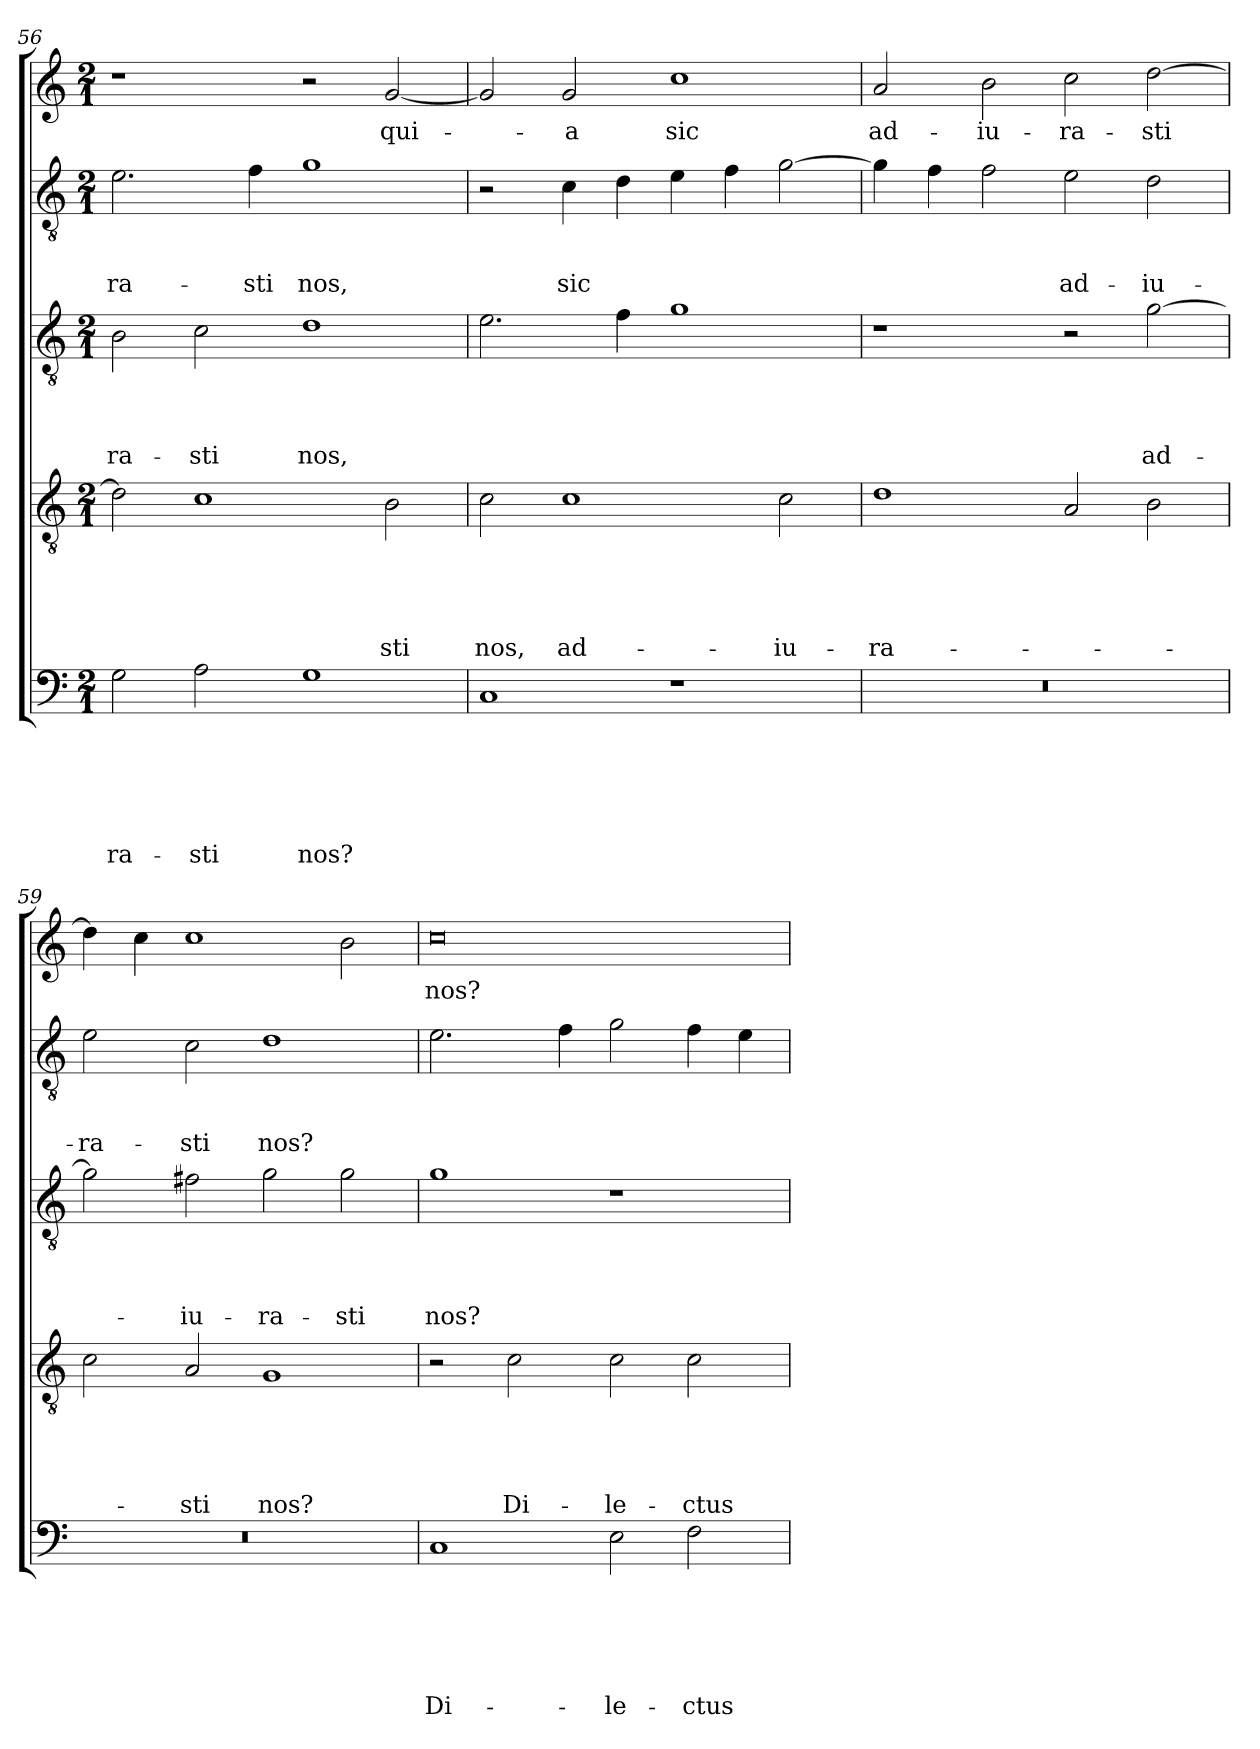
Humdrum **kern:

**kern	**text	**text	**text	**text	**text	**text	**kern	**text	**text	**text	**text	**text	**kern	**text	**text	**text	**text	**kern	**text	**text	**text	**kern	**text
*part5	*part5	*part5	*part5	*part5	*part5	*part5	*part4	*part4	*part4	*part4	*part4	*part4	*part3	*part3	*part3	*part3	*part3	*part2	*part2	*part2	*part2	*part1	*part1
*staff5	*staff5	*staff5	*staff5	*staff5	*staff5	*staff5	*staff4	*staff4	*staff4	*staff4	*staff4	*staff4	*staff3	*staff3	*staff3	*staff3	*staff3	*staff2	*staff2	*staff2	*staff2	*staff1	*staff1
*clefF4	*	*	*	*	*	*	*clefGv2	*	*	*	*	*	*clefGv2	*	*	*	*	*clefGv2	*	*	*	*clefG2	*
*k[]	*	*	*	*	*	*	*k[]	*	*	*	*	*	*k[]	*	*	*	*	*k[]	*	*	*	*k[]	*
*C:	*	*	*	*	*	*	*C:	*	*	*	*	*	*C:	*	*	*	*	*C:	*	*	*	*C:	*
*M2/1	*	*	*	*	*	*	*M2/1	*	*	*	*	*	*M2/1	*	*	*	*	*M2/1	*	*	*	*M2/1	*
=56	=56	=56	=56	=56	=56	=56	=56	=56	=56	=56	=56	=56	=56	=56	=56	=56	=56	=56	=56	=56	=56	=56	=56
!	!	!	!	!	!	!LO:LY:b	!	!	!	!	!	!	!	!	!	!	!LO:LY:b	!	!	!	!LO:LY:b	!	!
2G\	.	.	.	.	.	-ra-	2d\]	.	.	.	.	.	2B\	.	.	.	-ra-	2.e\	.	.	-ra-	1r	.
!	!	!	!	!	!	!LO:LY:b	!	!	!	!	!	!	!	!	!	!	!LO:LY:b	!	!	!	!	!	!
2A\	.	.	.	.	.	-sti	1c	.	.	.	.	.	2c\	.	.	.	-sti	.	.	.	.	.	.
!	!	!	!	!	!	!	!	!	!	!	!	!	!	!	!	!	!	!	!	!	!LO:LY:b	!	!
.	.	.	.	.	.	.	.	.	.	.	.	.	.	.	.	.	.	4f\	.	.	-sti	.	.
!	!	!	!	!	!	!LO:LY:b	!	!	!	!	!	!	!	!	!	!	!LO:LY:b	!	!	!	!LO:LY:b	!	!
1G	.	.	.	.	.	nos?	.	.	.	.	.	.	1d	.	.	.	nos,	1g	.	.	nos,	2r	.
!	!	!	!	!	!	!	!	!	!	!	!	!LO:LY:b	!	!	!	!	!	!	!	!	!	!	!LO:LY:b
.	.	.	.	.	.	.	2B\	.	.	.	.	-sti	.	.	.	.	.	.	.	.	.	[2g/	qui-
=57	=57	=57	=57	=57	=57	=57	=57	=57	=57	=57	=57	=57	=57	=57	=57	=57	=57	=57	=57	=57	=57	=57	=57
!	!	!	!	!	!	!	!	!	!	!	!	!LO:LY:b	!	!	!	!	!	!	!	!	!	!	!
1C	.	.	.	.	.	.	2c\	.	.	.	.	nos,	2.e\	.	.	.	.	2r	.	.	.	2g/]	.
!	!	!	!	!	!	!	!	!	!	!	!	!LO:LY:b	!	!	!	!	!	!	!	!	!LO:LY:b	!	!LO:LY:b
.	.	.	.	.	.	.	1c	.	.	.	.	ad-	.	.	.	.	.	4c\	.	.	sic	2g/	-a
.	.	.	.	.	.	.	.	.	.	.	.	.	4f\	.	.	.	.	4d\	.	.	.	.	.
!	!	!	!	!	!	!	!	!	!	!	!	!	!	!	!	!	!	!	!	!	!	!	!LO:LY:b
1r	.	.	.	.	.	.	.	.	.	.	.	.	1g	.	.	.	.	4e\	.	.	.	1cc	sic
.	.	.	.	.	.	.	.	.	.	.	.	.	.	.	.	.	.	4f\	.	.	.	.	.
!	!	!	!	!	!	!	!	!	!	!	!	!LO:LY:b	!	!	!	!	!	!	!	!	!	!	!
.	.	.	.	.	.	.	2c\	.	.	.	.	-iu-	.	.	.	.	.	[2g\	.	.	.	.	.
=58	=58	=58	=58	=58	=58	=58	=58	=58	=58	=58	=58	=58	=58	=58	=58	=58	=58	=58	=58	=58	=58	=58	=58
!	!	!	!	!	!	!	!	!	!	!	!	!LO:LY:b	!	!	!	!	!	!	!	!	!	!	!LO:LY:b
0r	.	.	.	.	.	.	1d	.	.	.	.	-ra-	1r	.	.	.	.	4g\]	.	.	.	2a/	ad-
.	.	.	.	.	.	.	.	.	.	.	.	.	.	.	.	.	.	4f\	.	.	.	.	.
!	!	!	!	!	!	!	!	!	!	!	!	!	!	!	!	!	!	!	!	!	!	!	!LO:LY:b
.	.	.	.	.	.	.	.	.	.	.	.	.	.	.	.	.	.	2f\	.	.	.	2b\	-iu-
!	!	!	!	!	!	!	!	!	!	!	!	!	!	!	!	!	!	!	!	!	!LO:LY:b	!	!LO:LY:b
.	.	.	.	.	.	.	2A/	.	.	.	.	.	2r	.	.	.	.	2e\	.	.	ad-	2cc\	-ra-
!	!	!	!	!	!	!	!	!	!	!	!	!	!	!	!	!	!LO:LY:b	!	!	!	!LO:LY:b	!	!LO:LY:b
.	.	.	.	.	.	.	2B\	.	.	.	.	.	[2g\	.	.	.	ad-	2d\	.	.	-iu-	[2dd\	-sti
=59	=59	=59	=59	=59	=59	=59	=59	=59	=59	=59	=59	=59	=59	=59	=59	=59	=59	=59	=59	=59	=59	=59	=59
!	!	!	!	!	!	!	!	!	!	!	!	!	!	!	!	!	!	!	!	!	!LO:LY:b	!	!
0r	.	.	.	.	.	.	2c\	.	.	.	.	.	2g\]	.	.	.	.	2e\	.	.	-ra-	4dd\]	.
.	.	.	.	.	.	.	.	.	.	.	.	.	.	.	.	.	.	.	.	.	.	4cc\	.
!	!	!	!	!	!	!	!	!	!	!	!	!LO:LY:b	!	!	!	!	!LO:LY:b	!	!	!	!LO:LY:b	!	!
.	.	.	.	.	.	.	2A/	.	.	.	.	-sti	2f#X\	.	.	.	-iu-	2c\	.	.	-sti	1cc	.
!	!	!	!	!	!	!	!	!	!	!	!	!LO:LY:b	!	!	!	!	!LO:LY:b	!	!	!	!LO:LY:b	!	!
.	.	.	.	.	.	.	1G	.	.	.	.	nos?	2g\	.	.	.	-ra-	1d	.	.	nos?	.	.
!	!	!	!	!	!	!	!	!	!	!	!	!	!	!	!	!	!LO:LY:b	!	!	!	!	!	!
.	.	.	.	.	.	.	.	.	.	.	.	.	2g\	.	.	.	-sti	.	.	.	.	2b\	.
=60	=60	=60	=60	=60	=60	=60	=60	=60	=60	=60	=60	=60	=60	=60	=60	=60	=60	=60	=60	=60	=60	=60	=60
!	!	!	!	!	!	!LO:LY:b	!	!	!	!	!	!	!	!	!	!	!LO:LY:b	!	!	!	!	!	!LO:LY:b
1C	.	.	.	.	.	Di-	2r	.	.	.	.	.	1g	.	.	.	nos?	2.e\	.	.	.	0cc	nos?
!	!	!	!	!	!	!	!	!	!	!	!	!LO:LY:b	!	!	!	!	!	!	!	!	!	!	!
.	.	.	.	.	.	.	2c\	.	.	.	.	Di-	.	.	.	.	.	.	.	.	.	.	.
.	.	.	.	.	.	.	.	.	.	.	.	.	.	.	.	.	.	4f\	.	.	.	.	.
!	!	!	!	!	!	!LO:LY:b	!	!	!	!	!	!LO:LY:b	!	!	!	!	!	!	!	!	!	!	!
2E\	.	.	.	.	.	-le-	2c\	.	.	.	.	-le-	1r	.	.	.	.	2g\	.	.	.	.	.
!	!	!	!	!	!	!LO:LY:b	!	!	!	!	!	!LO:LY:b	!	!	!	!	!	!	!	!	!	!	!
2F\	.	.	.	.	.	-ctus	2c\	.	.	.	.	-ctus	.	.	.	.	.	4f\	.	.	.	.	.
.	.	.	.	.	.	.	.	.	.	.	.	.	.	.	.	.	.	4e\	.	.	.	.	.
=	=	=	=	=	=	=	=	=	=	=	=	=	=	=	=	=	=	=	=	=	=	=	=
*-	*-	*-	*-	*-	*-	*-	*-	*-	*-	*-	*-	*-	*-	*-	*-	*-	*-	*-	*-	*-	*-	*-	*-
